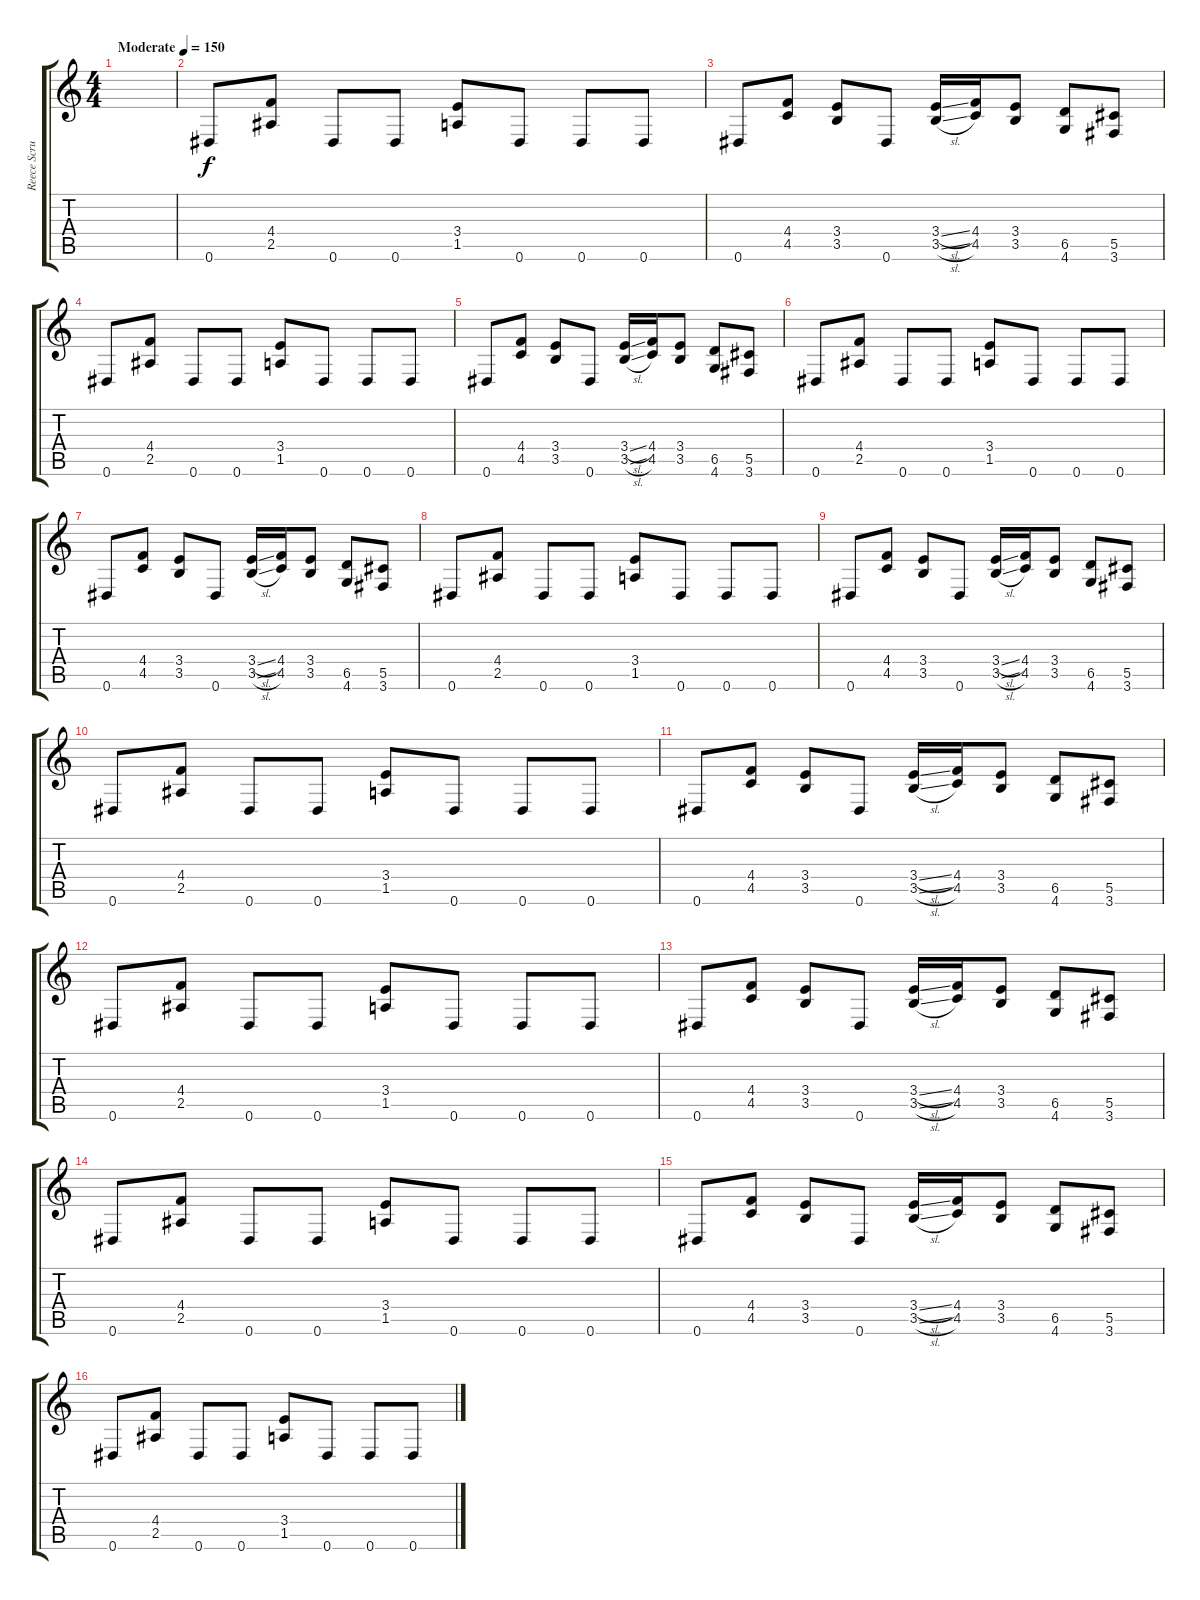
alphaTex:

\track ("Reece Scruggs" "Reece Scru") {instrument distortionguitar}
\staff {score tabs}
\tuning (Eb4 Bb3 Gb3 Db3 Ab2 Eb2) {hide}
\ts (4 4)
\tempo (150 "Moderate")
\clef g2
\ks c
|
0.6.8 (4.4 2.5).8 0.6.8 0.6.8 (3.4 1.5).8 0.6.8 0.6.8 0.6.8 |
0.6.8 (4.4 4.5).8 (3.4 3.5).8 0.6.8 (3.4{sl} 3.5{sl}).16 (4.4 4.5).16 (3.4 3.5).8 (6.5 4.6).8 (5.5 3.6).8 |
0.6.8 (4.4 2.5).8 0.6.8 0.6.8 (3.4 1.5).8 0.6.8 0.6.8 0.6.8 |
0.6.8 (4.4 4.5).8 (3.4 3.5).8 0.6.8 (3.4{sl} 3.5{sl}).16 (4.4 4.5).16 (3.4 3.5).8 (6.5 4.6).8 (5.5 3.6).8 |
0.6.8 (4.4 2.5).8 0.6.8 0.6.8 (3.4 1.5).8 0.6.8 0.6.8 0.6.8 |
0.6.8 (4.4 4.5).8 (3.4 3.5).8 0.6.8 (3.4{sl} 3.5{sl}).16 (4.4 4.5).16 (3.4 3.5).8 (6.5 4.6).8 (5.5 3.6).8 |
0.6.8 (4.4 2.5).8 0.6.8 0.6.8 (3.4 1.5).8 0.6.8 0.6.8 0.6.8 |
0.6.8 (4.4 4.5).8 (3.4 3.5).8 0.6.8 (3.4{sl} 3.5{sl}).16 (4.4 4.5).16 (3.4 3.5).8 (6.5 4.6).8 (5.5 3.6).8 |
0.6.8 (4.4 2.5).8 0.6.8 0.6.8 (3.4 1.5).8 0.6.8 0.6.8 0.6.8 |
0.6.8 (4.4 4.5).8 (3.4 3.5).8 0.6.8 (3.4{sl} 3.5{sl}).16 (4.4 4.5).16 (3.4 3.5).8 (6.5 4.6).8 (5.5 3.6).8 |
0.6.8 (4.4 2.5).8 0.6.8 0.6.8 (3.4 1.5).8 0.6.8 0.6.8 0.6.8 |
0.6.8 (4.4 4.5).8 (3.4 3.5).8 0.6.8 (3.4{sl} 3.5{sl}).16 (4.4 4.5).16 (3.4 3.5).8 (6.5 4.6).8 (5.5 3.6).8 |
0.6.8 (4.4 2.5).8 0.6.8 0.6.8 (3.4 1.5).8 0.6.8 0.6.8 0.6.8 |
0.6.8 (4.4 4.5).8 (3.4 3.5).8 0.6.8 (3.4{sl} 3.5{sl}).16 (4.4 4.5).16 (3.4 3.5).8 (6.5 4.6).8 (5.5 3.6).8 |
0.6.8 (4.4 2.5).8 0.6.8 0.6.8 (3.4 1.5).8 0.6.8 0.6.8 0.6.8
